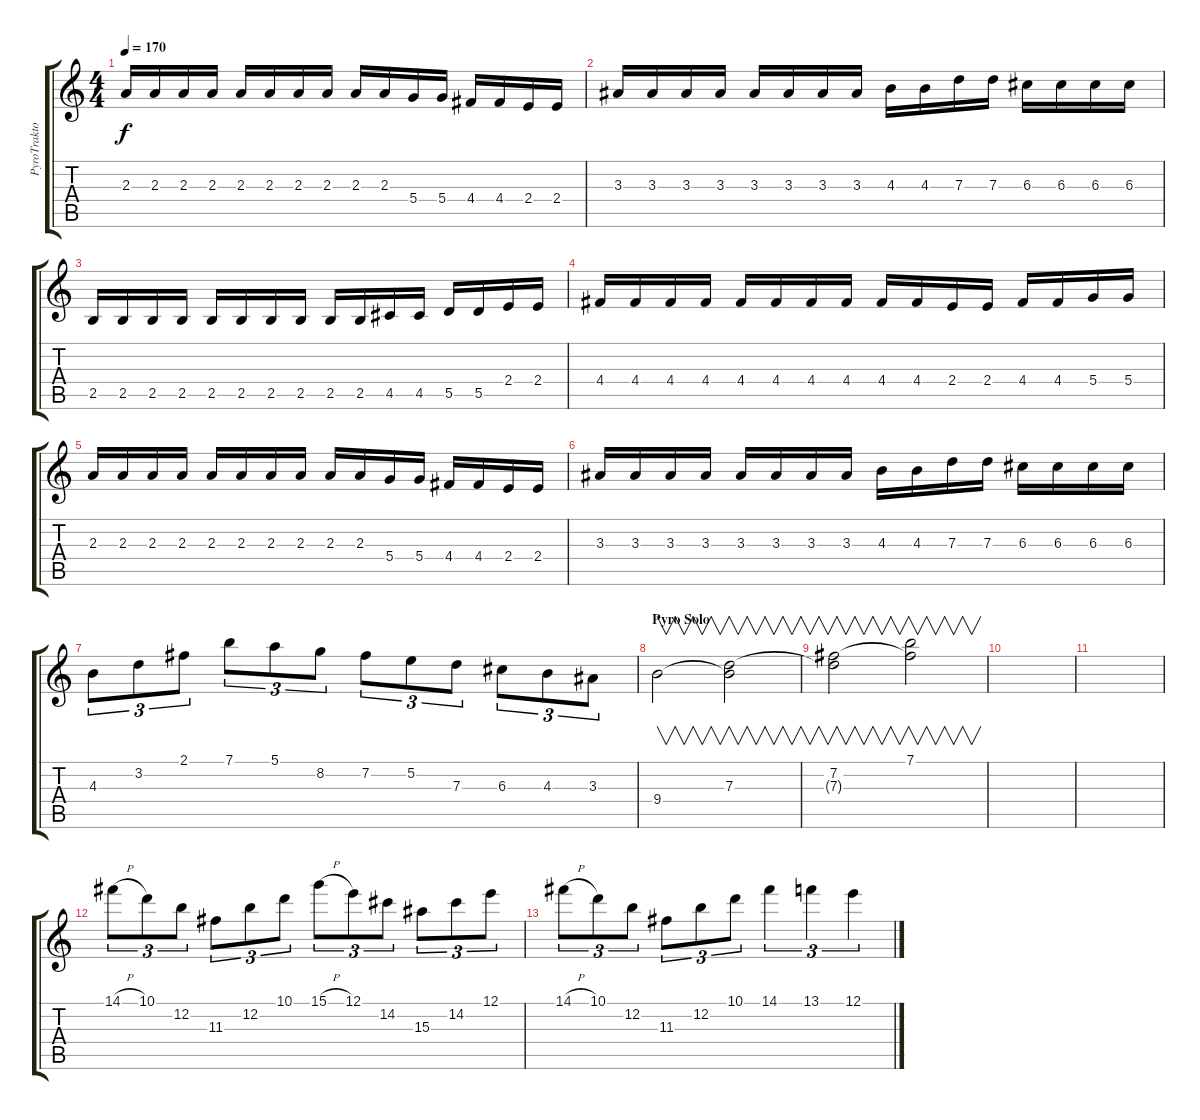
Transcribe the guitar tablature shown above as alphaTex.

\track ("PyroTraktor" "PyroTrakto") {instrument distortionguitar}
\staff {score tabs}
\tuning (E4 B3 G3 D3 A2 E2) {hide}
\ts (4 4)
\tempo 170
\clef g2
\ks c
2.3.16{dy f} 2.3.16 2.3.16 2.3.16 2.3.16 2.3.16 2.3.16 2.3.16 2.3.16 2.3.16 5.4.16 5.4.16 4.4.16 4.4.16 2.4.16 2.4.16 |
3.3.16 3.3.16 3.3.16 3.3.16 3.3.16 3.3.16 3.3.16 3.3.16 4.3.16 4.3.16 7.3.16 7.3.16 6.3.16 6.3.16 6.3.16 6.3.16 |
2.5.16 2.5.16 2.5.16 2.5.16 2.5.16 2.5.16 2.5.16 2.5.16 2.5.16 2.5.16 4.5.16 4.5.16 5.5.16 5.5.16 2.4.16 2.4.16 |
4.4.16 4.4.16 4.4.16 4.4.16 4.4.16 4.4.16 4.4.16 4.4.16 4.4.16 4.4.16 2.4.16 2.4.16 4.4.16 4.4.16 5.4.16 5.4.16 |
2.3.16 2.3.16 2.3.16 2.3.16 2.3.16 2.3.16 2.3.16 2.3.16 2.3.16 2.3.16 5.4.16 5.4.16 4.4.16 4.4.16 2.4.16 2.4.16 |
3.3.16 3.3.16 3.3.16 3.3.16 3.3.16 3.3.16 3.3.16 3.3.16 4.3.16 4.3.16 7.3.16 7.3.16 6.3.16 6.3.16 6.3.16 6.3.16 |
4.3.8{tu (3 2) balance 8} 3.2.8{tu (3 2)} 2.1.8{tu (3 2)} 7.1.8{tu (3 2)} 5.1.8{tu (3 2)} 8.2.8{tu (3 2)} 7.2.8{tu (3 2)} 5.2.8{tu (3 2)} 7.3.8{tu (3 2)} 6.3.8{tu (3 2)} 4.3.8{tu (3 2)} 3.3.8{tu (3 2)} |
\section ("" "Pyro Solo")
9.4.2{v} (7.3 9.4{t}).2{v} |
(7.2 7.3{t}).2{v} (7.1 7.2{t}).2{v} |
|
|
14.1{h}.8{tu (3 2)} 10.1.8{tu (3 2)} 12.2.8{tu (3 2)} 11.3.8{tu (3 2)} 12.2.8{tu (3 2)} 10.1.8{tu (3 2)} 15.1{h}.8{tu (3 2)} 12.1.8{tu (3 2)} 14.2.8{tu (3 2)} 15.3.8{tu (3 2)} 14.2.8{tu (3 2)} 12.1.8{tu (3 2)} |
14.1{h}.8{tu (3 2)} 10.1.8{tu (3 2)} 12.2.8{tu (3 2)} 11.3.8{tu (3 2)} 12.2.8{tu (3 2)} 10.1.8{tu (3 2)} 14.1.4{tu (3 2)} 13.1.4{tu (3 2)} 12.1.4{tu (3 2)}
